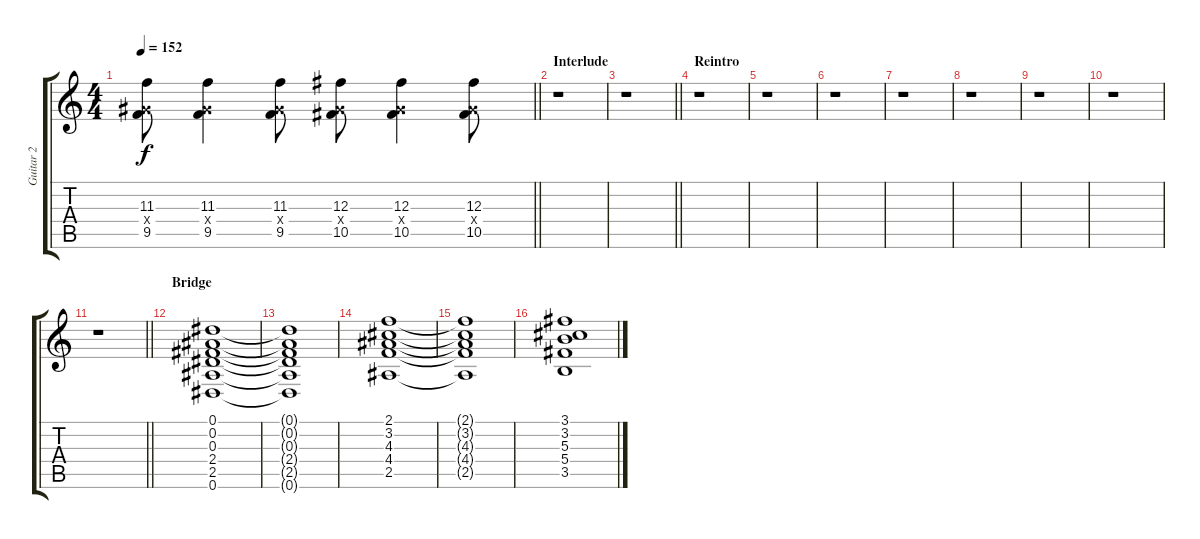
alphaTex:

\track ("Guitar 2" "Guitar 2") {instrument distortionguitar}
\staff {score tabs}
\tuning (Eb4 Bb3 Gb3 Db3 Ab2 Eb2) {hide}
\ts (4 4)
\tempo 152
\clef g2
\barLineRight lightlight
\ks c
(11.3 7.4{x} 9.5).8{dy f} (11.3 7.4{x} 9.5).4 (11.3 7.4{x} 9.5).8 (12.3 7.4{x} 10.5).8 (12.3 7.4{x} 10.5).4 (12.3 7.4{x} 10.5).8 |
\section ("" "Interlude")
r.1 |
\barLineRight lightlight
r.1 |
\section ("" "Reintro")
r.1 |
r.1 |
r.1 |
r.1 |
r.1 |
r.1 |
r.1 |
\barLineRight lightlight
r.1 |
\section ("" "Bridge")
(0.1 0.2 0.3 2.4 2.5 0.6).1{volume 4 instrument distortionguitar} |
(0.1{t} 0.2{t} 0.3{t} 2.4{t} 2.5{t} 0.6{t}).1 |
(2.1 3.2 4.3 4.4 2.5).1 |
(2.1{t} 3.2{t} 4.3{t} 4.4{t} 2.5{t}).1 |
(3.1 3.2 5.3 5.4 3.5).1
